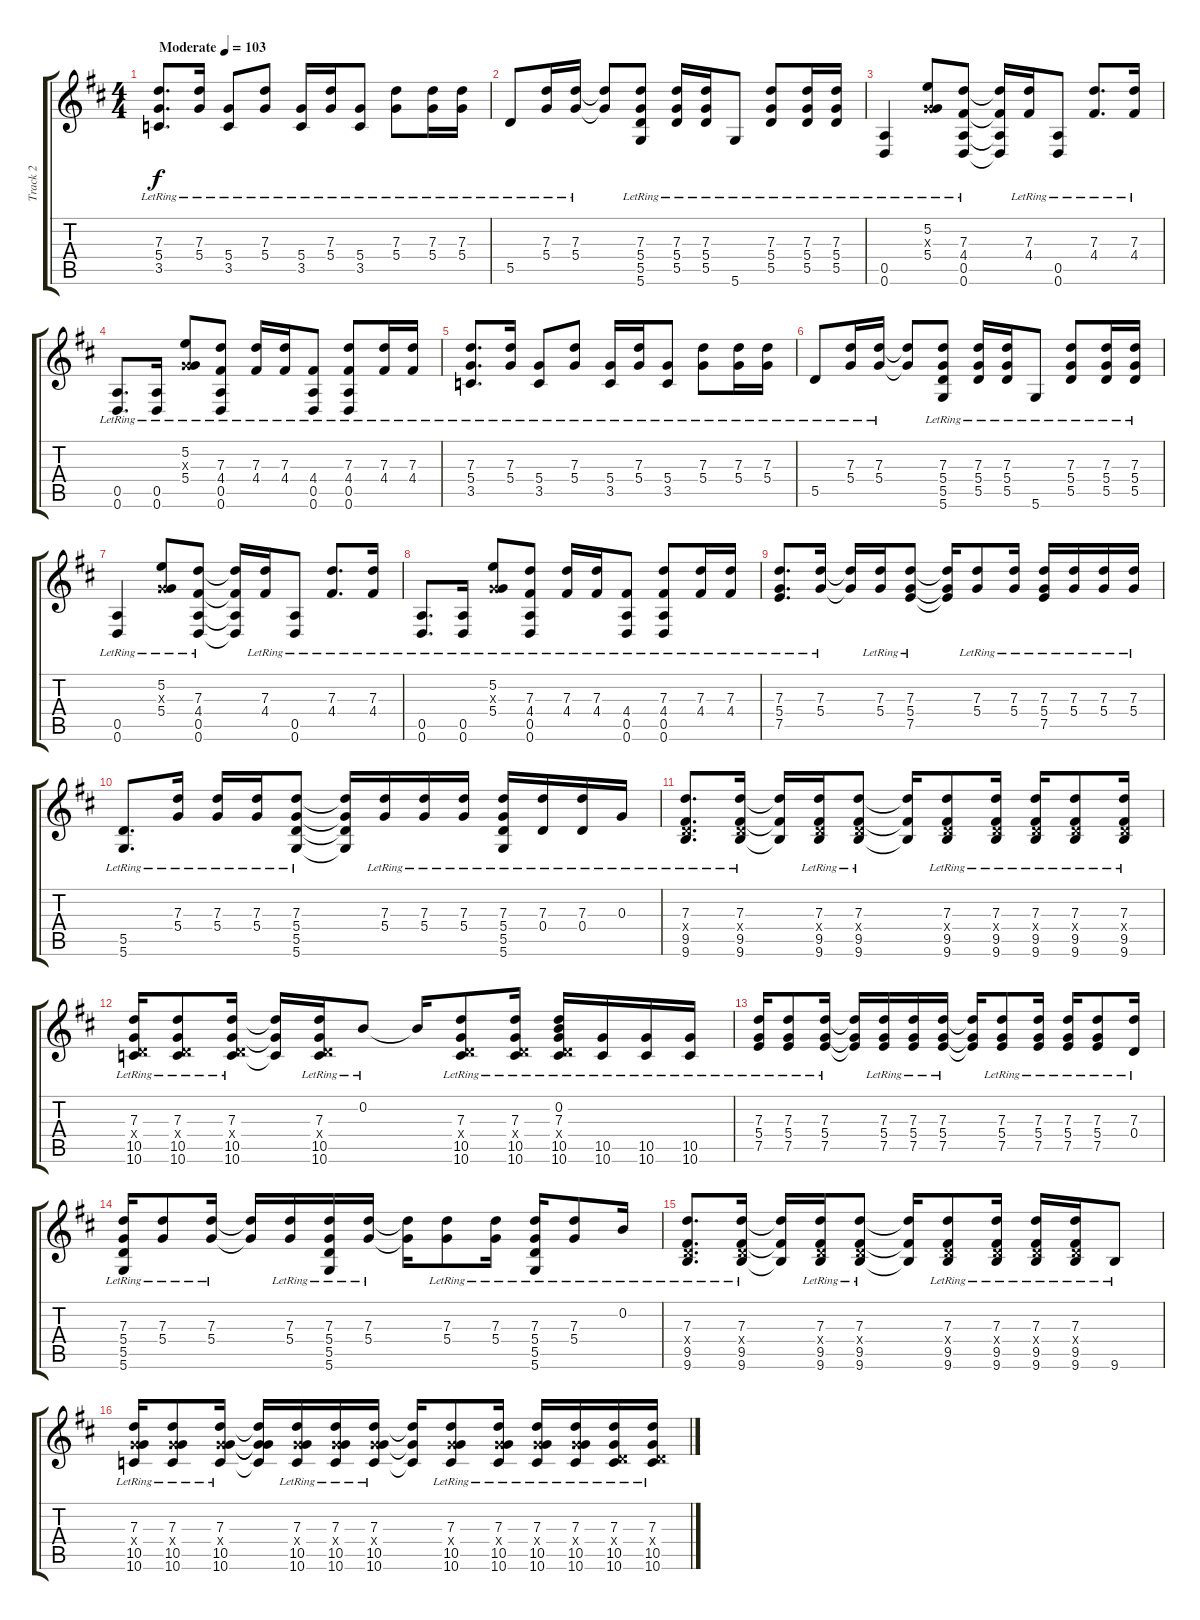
\track ("Track 2" "Track 2") {instrument electricguitarclean}
\staff {score tabs}
\tuning (E4 B3 G3 D3 A2 D2) {hide}
\ts (4 4)
\tempo (103 "Moderate")
\clef g2
\ks d
(7.3{lr} 5.4{lr} 3.5{lr}).8{d dy f instrument electricguitarclean} (7.3{lr} 5.4{lr}).16 (5.4{lr} 3.5{lr}).8 (7.3{lr} 5.4{lr}).8 (5.4{lr} 3.5{lr}).16 (7.3{lr} 5.4{lr}).16 (5.4{lr} 3.5{lr}).8 (7.3{lr} 5.4{lr}).8 (7.3{lr} 5.4{lr}).16 (7.3{lr} 5.4{lr}).16 |
5.5{lr}.8 (7.3{lr} 5.4{lr}).16 (7.3{lr} 5.4{lr}).16 (7.3{t} 5.4{t}).8 (7.3{lr} 5.4{lr} 5.5{lr} 5.6{lr}).8 (7.3{lr} 5.4{lr} 5.5{lr}).16 (7.3{lr} 5.4{lr} 5.5{lr}).16 5.6{lr}.8 (7.3{lr} 5.4{lr} 5.5{lr}).8 (7.3{lr} 5.4{lr} 5.5{lr}).16 (7.3{lr} 5.4{lr} 5.5{lr}).16 |
(0.5{lr} 0.6{lr}).4 (5.2{lr} 0.3{x} 5.4{lr}).8 (7.3{lr} 4.4{lr} 0.5{lr} 0.6{lr}).8 (7.3{t} 4.4{t} 0.5{t} 0.6{t}).16 (7.3{lr} 4.4{lr}).16 (0.5{lr} 0.6{lr}).8 (7.3{lr} 4.4{lr}).8{d} (7.3{lr} 4.4{lr}).16 |
(0.5{lr} 0.6{lr}).8{d} (0.5{lr} 0.6{lr}).16 (5.2{lr} 0.3{x} 5.4{lr}).8 (7.3{lr} 4.4{lr} 0.5{lr} 0.6{lr}).8 (7.3{lr} 4.4{lr}).16 (7.3{lr} 4.4{lr}).16 (4.4{lr} 0.5{lr} 0.6{lr}).8 (7.3{lr} 4.4{lr} 0.5{lr} 0.6{lr}).8 (7.3{lr} 4.4{lr}).16 (7.3{lr} 4.4{lr}).16 |
(7.3{lr} 5.4{lr} 3.5{lr}).8{d} (7.3{lr} 5.4{lr}).16 (5.4{lr} 3.5{lr}).8 (7.3{lr} 5.4{lr}).8 (5.4{lr} 3.5{lr}).16 (7.3{lr} 5.4{lr}).16 (5.4{lr} 3.5{lr}).8 (7.3{lr} 5.4{lr}).8 (7.3{lr} 5.4{lr}).16 (7.3{lr} 5.4{lr}).16 |
5.5{lr}.8 (7.3{lr} 5.4{lr}).16 (7.3{lr} 5.4{lr}).16 (7.3{t} 5.4{t}).8 (7.3{lr} 5.4{lr} 5.5{lr} 5.6{lr}).8 (7.3{lr} 5.4{lr} 5.5{lr}).16 (7.3{lr} 5.4{lr} 5.5{lr}).16 5.6{lr}.8 (7.3{lr} 5.4{lr} 5.5{lr}).8 (7.3{lr} 5.4{lr} 5.5{lr}).16 (7.3{lr} 5.4{lr} 5.5{lr}).16 |
(0.5{lr} 0.6{lr}).4 (5.2{lr} 0.3{x} 5.4{lr}).8 (7.3{lr} 4.4{lr} 0.5{lr} 0.6{lr}).8 (7.3{t} 4.4{t} 0.5{t} 0.6{t}).16 (7.3{lr} 4.4{lr}).16 (0.5{lr} 0.6{lr}).8 (7.3{lr} 4.4{lr}).8{d} (7.3{lr} 4.4{lr}).16 |
(0.5{lr} 0.6{lr}).8{d} (0.5{lr} 0.6{lr}).16 (5.2{lr} 0.3{x} 5.4{lr}).8 (7.3{lr} 4.4{lr} 0.5{lr} 0.6{lr}).8 (7.3{lr} 4.4{lr}).16 (7.3{lr} 4.4{lr}).16 (4.4{lr} 0.5{lr} 0.6{lr}).8 (7.3{lr} 4.4{lr} 0.5{lr} 0.6{lr}).8 (7.3{lr} 4.4{lr}).16 (7.3{lr} 4.4{lr}).16 |
(7.3{lr} 5.4{lr} 7.5{lr}).8{d} (7.3{lr} 5.4{lr}).16 (7.3{t} 5.4{t}).16 (7.3{lr} 5.4{lr}).16 (7.3{lr} 5.4{lr} 7.5{lr}).8 (7.3{t} 5.4{t} 7.5{t}).16 (7.3{lr} 5.4{lr}).8 (7.3{lr} 5.4{lr}).16 (7.3{lr} 5.4{lr} 7.5{lr}).16 (7.3{lr} 5.4{lr}).16 (7.3{lr} 5.4{lr}).16 (7.3{lr} 5.4{lr}).16 |
(5.5{lr} 5.6{lr}).8{d} (7.3{lr} 5.4{lr}).16 (7.3{lr} 5.4{lr}).16 (7.3{lr} 5.4{lr}).16 (7.3{lr} 5.4{lr} 5.5{lr} 5.6{lr}).8 (7.3{t} 5.4{t} 5.5{t} 5.6{t}).16 (7.3{lr} 5.4{lr}).16 (7.3{lr} 5.4{lr}).16 (7.3{lr} 5.4{lr}).16 (7.3{lr} 5.4{lr} 5.5{lr} 5.6{lr}).16 (7.3{lr} 0.4{lr}).16 (7.3{lr} 0.4{lr}).16 0.3{lr}.16 |
(7.3{lr} 0.4{x} 9.5{lr} 9.6{lr}).8{d} (7.3{lr} 0.4{x} 9.5{lr} 9.6{lr}).16 (7.3{t} 9.5{t} 9.6{t}).16 (7.3{lr} 0.4{x} 9.5{lr} 9.6{lr}).16 (7.3{lr} 0.4{x} 9.5{lr} 9.6{lr}).8 (7.3{t} 9.5{t} 9.6{t}).16 (7.3{lr} 0.4{x} 9.5{lr} 9.6{lr}).8 (7.3{lr} 0.4{x} 9.5{lr} 9.6{lr}).16 (7.3{lr} 0.4{x} 9.5{lr} 9.6{lr}).16 (7.3{lr} 0.4{x} 9.5{lr} 9.6{lr}).8 (7.3{lr} 0.4{x} 9.5{lr} 9.6{lr}).16 |
(7.3{lr} 0.4{x} 10.5{lr} 10.6{lr}).16 (7.3{lr} 0.4{x} 10.5{lr} 10.6{lr}).8 (7.3{lr} 0.4{x} 10.5{lr} 10.6{lr}).16 (7.3{t} 10.5{t} 10.6{t}).16 (7.3{lr} 0.4{x} 10.5{lr} 10.6{lr}).16 0.2{lr}.8 0.2{t}.16 (7.3{lr} 0.4{x} 10.5{lr} 10.6{lr}).8 (7.3{lr} 0.4{x} 10.5{lr} 10.6{lr}).16 (0.2{lr} 7.3{lr} 0.4{x} 10.5{lr} 10.6{lr}).16 (10.5{lr} 10.6{lr}).16 (10.5{lr} 10.6{lr}).16 (10.5{lr} 10.6{lr}).16 |
(7.3{lr} 5.4{lr} 7.5{lr}).16 (7.3{lr} 5.4{lr} 7.5{lr}).8 (7.3{lr} 5.4{lr} 7.5{lr}).16 (7.3{t} 5.4{t} 7.5{t}).16 (7.3{lr} 5.4{lr} 7.5{lr}).16 (7.3{lr} 5.4{lr} 7.5{lr}).16 (7.3{lr} 5.4{lr} 7.5{lr}).16 (7.3{t} 5.4{t} 7.5{t}).16 (7.3{lr} 5.4{lr} 7.5{lr}).8 (7.3{lr} 5.4{lr} 7.5{lr}).16 (7.3{lr} 5.4{lr} 7.5{lr}).16 (7.3{lr} 5.4{lr} 7.5{lr}).8 (7.3{lr} 0.4{lr}).16 |
(7.3{lr} 5.4{lr} 5.5{lr} 5.6{lr}).16 (7.3{lr} 5.4{lr}).8 (7.3{lr} 5.4{lr}).16 (7.3{t} 5.4{t}).16 (7.3{lr} 5.4{lr}).16 (7.3{lr} 5.4{lr} 5.5{lr} 5.6{lr}).16 (7.3{lr} 5.4{lr}).16 (7.3{t} 5.4{t}).16 (7.3{lr} 5.4{lr}).8 (7.3{lr} 5.4{lr}).16 (7.3{lr} 5.4{lr} 5.5{lr} 5.6{lr}).16 (7.3{lr} 5.4{lr}).8 0.2{lr}.16 |
(7.3{lr} 0.4{x} 9.5{lr} 9.6{lr}).8{d} (7.3{lr} 0.4{x} 9.5{lr} 9.6{lr}).16 (7.3{t} 9.5{t} 9.6{t}).16 (7.3{lr} 0.4{x} 9.5{lr} 9.6{lr}).16 (7.3{lr} 0.4{x} 9.5{lr} 9.6{lr}).8 (7.3{t} 9.5{t} 9.6{t}).16 (7.3{lr} 0.4{x} 9.5{lr} 9.6{lr}).8 (7.3{lr} 0.4{x} 9.5{lr} 9.6{lr}).16 (7.3{lr} 0.4{x} 9.5{lr} 9.6{lr}).16 (7.3{lr} 0.4{x} 9.5{lr} 9.6{lr}).16 9.6{lr}.8 |
(7.3{lr} 5.4{x} 10.5{lr} 10.6{lr}).16 (7.3{lr} 5.4{x} 10.5{lr} 10.6{lr}).8 (7.3{lr} 5.4{x} 10.5{lr} 10.6{lr}).16 (7.3{t} 5.4{t} 10.5{t} 10.6{t}).16 (7.3{lr} 5.4{x} 10.5{lr} 10.6{lr}).16 (7.3{lr} 5.4{x} 10.5{lr} 10.6{lr}).16 (7.3{lr} 5.4{x} 10.5{lr} 10.6{lr}).16 (7.3{t} 10.5{t} 10.6{t}).16 (7.3{lr} 5.4{x} 10.5{lr} 10.6{lr}).8 (7.3{lr} 5.4{x} 10.5{lr} 10.6{lr}).16 (7.3{lr} 5.4{x} 10.5{lr} 10.6{lr}).16 (7.3{lr} 5.4{x} 10.5{lr} 10.6{lr}).16 (7.3{lr} 0.4{x} 10.5{lr} 10.6{lr}).16 (7.3{lr} 0.4{x} 10.5{lr} 10.6{lr}).16
